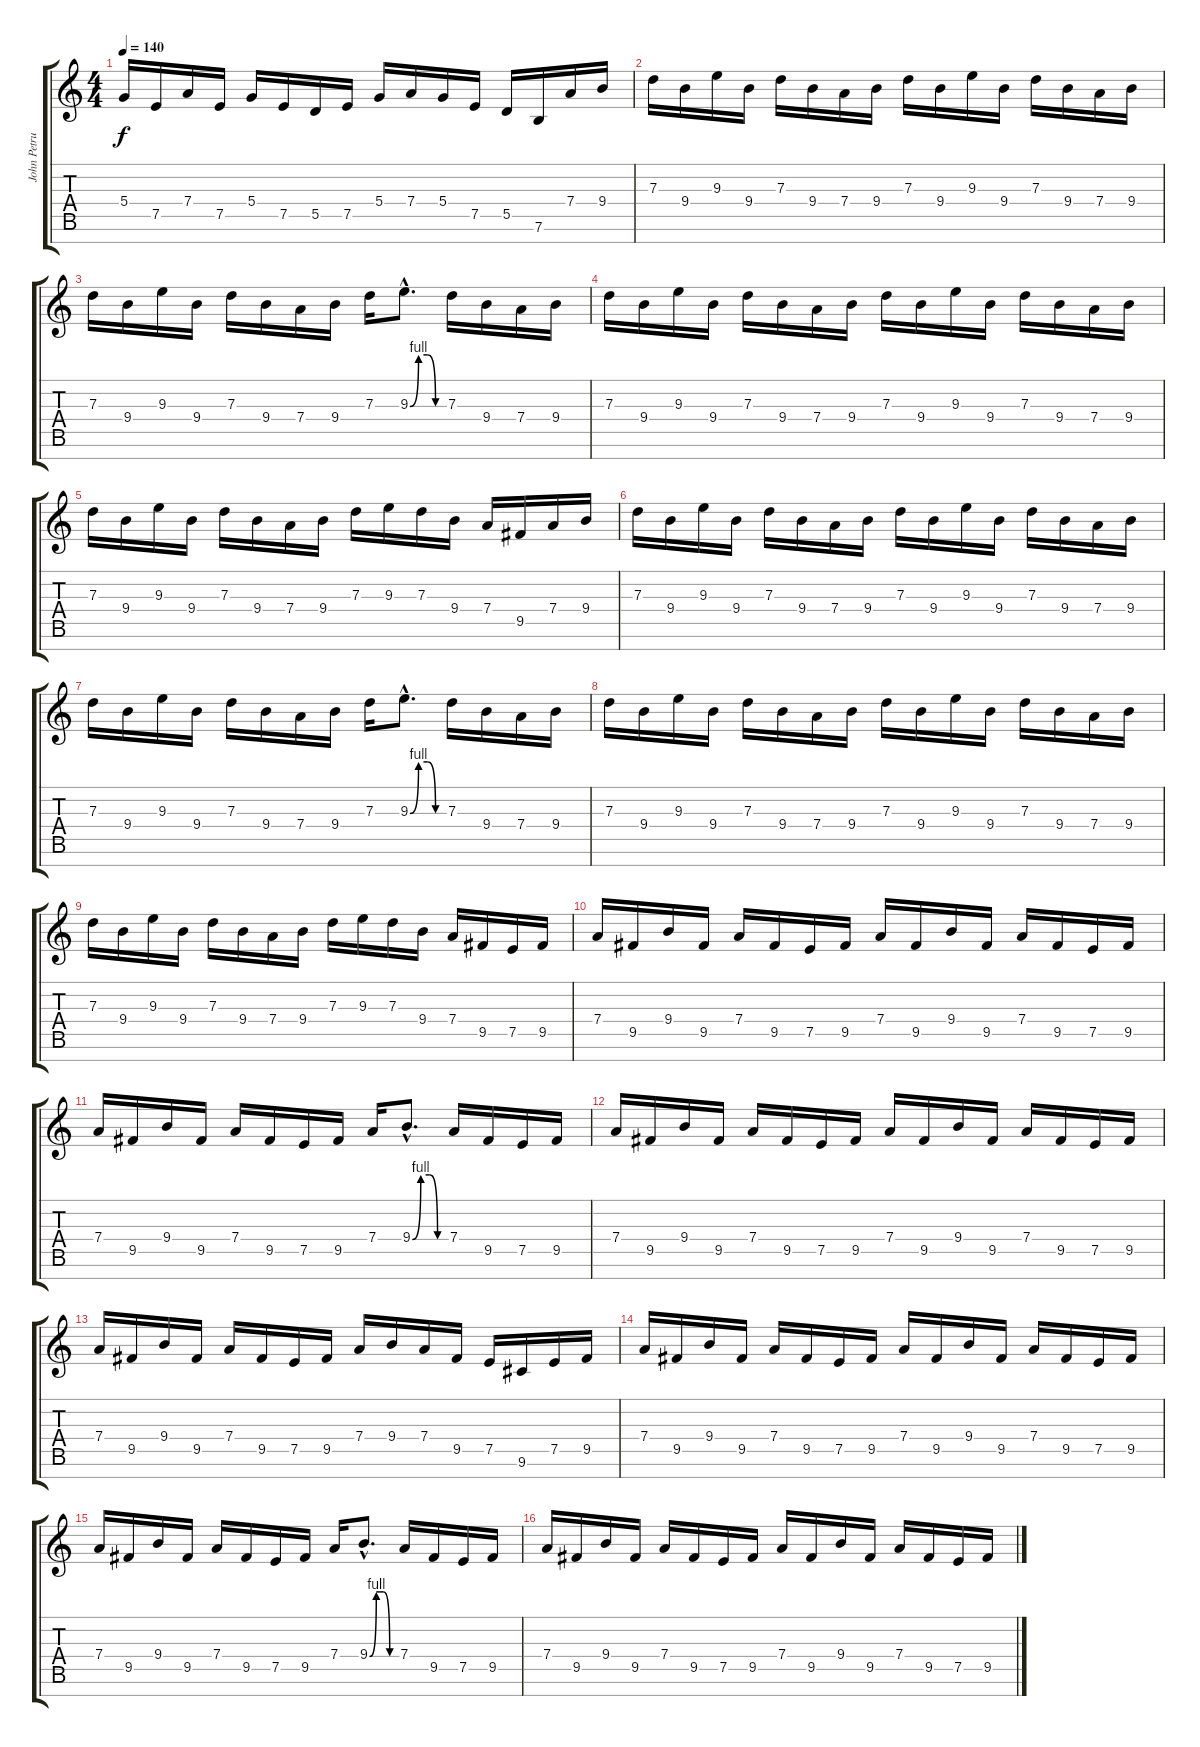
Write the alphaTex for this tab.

\track ("John Petrucci" "John Petru") {instrument distortionguitar}
\staff {score tabs}
\tuning (E4 B3 G3 D3 A2 E2 B1) {hide}
\ts (4 4)
\tempo 140
\clef g2
\ks c
5.4.16{dy f} 7.5.16 7.4.16 7.5.16 5.4.16 7.5.16 5.5.16 7.5.16 5.4.16 7.4.16 5.4.16 7.5.16 5.5.16 7.6.16 7.4.16 9.4.16 |
7.3.16 9.4.16 9.3.16 9.4.16 7.3.16 9.4.16 7.4.16 9.4.16 7.3.16 9.4.16 9.3.16 9.4.16 7.3.16 9.4.16 7.4.16 9.4.16 |
7.3.16 9.4.16 9.3.16 9.4.16 7.3.16 9.4.16 7.4.16 9.4.16 7.3.16 9.3{be (custom 0 0 15 4 30 4 45 0 60 0) hac}.8{d} 7.3.16 9.4.16 7.4.16 9.4.16 |
7.3.16 9.4.16 9.3.16 9.4.16 7.3.16 9.4.16 7.4.16 9.4.16 7.3.16 9.4.16 9.3.16 9.4.16 7.3.16 9.4.16 7.4.16 9.4.16 |
7.3.16 9.4.16 9.3.16 9.4.16 7.3.16 9.4.16 7.4.16 9.4.16 7.3.16 9.3.16 7.3.16 9.4.16 7.4.16 9.5.16 7.4.16 9.4.16 |
7.3.16 9.4.16 9.3.16 9.4.16 7.3.16 9.4.16 7.4.16 9.4.16 7.3.16 9.4.16 9.3.16 9.4.16 7.3.16 9.4.16 7.4.16 9.4.16 |
7.3.16 9.4.16 9.3.16 9.4.16 7.3.16 9.4.16 7.4.16 9.4.16 7.3.16 9.3{be (custom 0 0 15 4 30 4 45 0 60 0) hac}.8{d} 7.3.16 9.4.16 7.4.16 9.4.16 |
7.3.16 9.4.16 9.3.16 9.4.16 7.3.16 9.4.16 7.4.16 9.4.16 7.3.16 9.4.16 9.3.16 9.4.16 7.3.16 9.4.16 7.4.16 9.4.16 |
7.3.16 9.4.16 9.3.16 9.4.16 7.3.16 9.4.16 7.4.16 9.4.16 7.3.16 9.3.16 7.3.16 9.4.16 7.4.16 9.5.16 7.5.16 9.5.16 |
7.4.16 9.5.16 9.4.16 9.5.16 7.4.16 9.5.16 7.5.16 9.5.16 7.4.16 9.5.16 9.4.16 9.5.16 7.4.16 9.5.16 7.5.16 9.5.16 |
7.4.16 9.5.16 9.4.16 9.5.16 7.4.16 9.5.16 7.5.16 9.5.16 7.4.16 9.4{be (custom 0 0 15 4 30 4 45 0 60 0) hac}.8{d} 7.4.16 9.5.16 7.5.16 9.5.16 |
7.4.16 9.5.16 9.4.16 9.5.16 7.4.16 9.5.16 7.5.16 9.5.16 7.4.16 9.5.16 9.4.16 9.5.16 7.4.16 9.5.16 7.5.16 9.5.16 |
7.4.16 9.5.16 9.4.16 9.5.16 7.4.16 9.5.16 7.5.16 9.5.16 7.4.16 9.4.16 7.4.16 9.5.16 7.5.16 9.6.16 7.5.16 9.5.16 |
7.4.16 9.5.16 9.4.16 9.5.16 7.4.16 9.5.16 7.5.16 9.5.16 7.4.16 9.5.16 9.4.16 9.5.16 7.4.16 9.5.16 7.5.16 9.5.16 |
7.4.16 9.5.16 9.4.16 9.5.16 7.4.16 9.5.16 7.5.16 9.5.16 7.4.16 9.4{be (custom 0 0 15 4 30 4 45 0 60 0) hac}.8{d} 7.4.16 9.5.16 7.5.16 9.5.16 |
7.4.16 9.5.16 9.4.16 9.5.16 7.4.16 9.5.16 7.5.16 9.5.16 7.4.16 9.5.16 9.4.16 9.5.16 7.4.16 9.5.16 7.5.16 9.5.16
